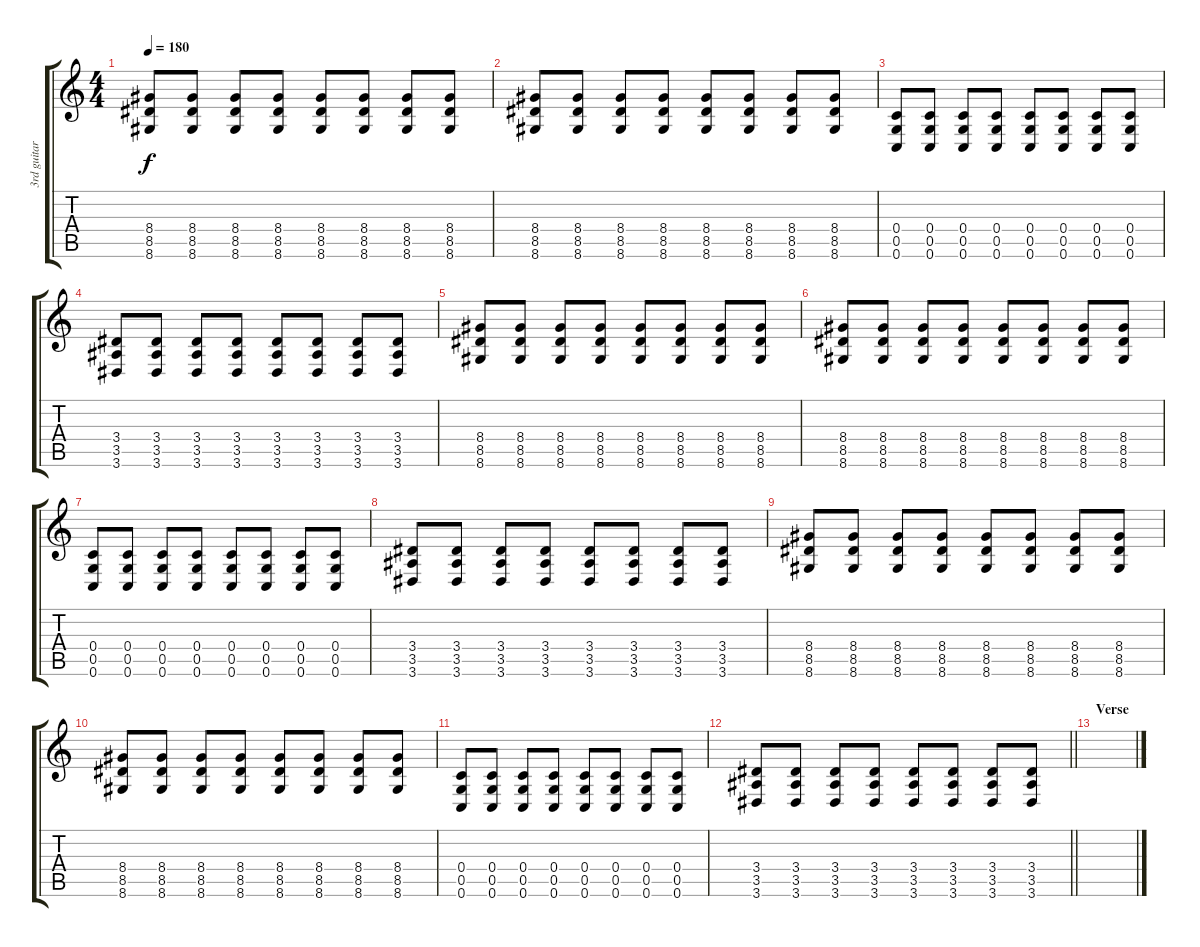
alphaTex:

\track ("3rd guitar" "3rd guitar") {instrument distortionguitar}
\staff {score tabs}
\tuning (D4 A3 F3 C3 G2 C2) {hide}
\ts (4 4)
\tempo 180
\clef g2
\ks c
(8.4 8.5 8.6).8{dy f} (8.4 8.5 8.6).8 (8.4 8.5 8.6).8 (8.4 8.5 8.6).8 (8.4 8.5 8.6).8 (8.4 8.5 8.6).8 (8.4 8.5 8.6).8 (8.4 8.5 8.6).8 |
(8.4 8.5 8.6).8 (8.4 8.5 8.6).8 (8.4 8.5 8.6).8 (8.4 8.5 8.6).8 (8.4 8.5 8.6).8 (8.4 8.5 8.6).8 (8.4 8.5 8.6).8 (8.4 8.5 8.6).8 |
(0.4 0.5 0.6).8 (0.4 0.5 0.6).8 (0.4 0.5 0.6).8 (0.4 0.5 0.6).8 (0.4 0.5 0.6).8 (0.4 0.5 0.6).8 (0.4 0.5 0.6).8 (0.4 0.5 0.6).8 |
(3.4 3.5 3.6).8 (3.4 3.5 3.6).8 (3.4 3.5 3.6).8 (3.4 3.5 3.6).8 (3.4 3.5 3.6).8 (3.4 3.5 3.6).8 (3.4 3.5 3.6).8 (3.4 3.5 3.6).8 |
(8.4 8.5 8.6).8 (8.4 8.5 8.6).8 (8.4 8.5 8.6).8 (8.4 8.5 8.6).8 (8.4 8.5 8.6).8 (8.4 8.5 8.6).8 (8.4 8.5 8.6).8 (8.4 8.5 8.6).8 |
(8.4 8.5 8.6).8 (8.4 8.5 8.6).8 (8.4 8.5 8.6).8 (8.4 8.5 8.6).8 (8.4 8.5 8.6).8 (8.4 8.5 8.6).8 (8.4 8.5 8.6).8 (8.4 8.5 8.6).8 |
(0.4 0.5 0.6).8 (0.4 0.5 0.6).8 (0.4 0.5 0.6).8 (0.4 0.5 0.6).8 (0.4 0.5 0.6).8 (0.4 0.5 0.6).8 (0.4 0.5 0.6).8 (0.4 0.5 0.6).8 |
(3.4 3.5 3.6).8 (3.4 3.5 3.6).8 (3.4 3.5 3.6).8 (3.4 3.5 3.6).8 (3.4 3.5 3.6).8 (3.4 3.5 3.6).8 (3.4 3.5 3.6).8 (3.4 3.5 3.6).8 |
(8.4 8.5 8.6).8 (8.4 8.5 8.6).8 (8.4 8.5 8.6).8 (8.4 8.5 8.6).8 (8.4 8.5 8.6).8 (8.4 8.5 8.6).8 (8.4 8.5 8.6).8 (8.4 8.5 8.6).8 |
(8.4 8.5 8.6).8 (8.4 8.5 8.6).8 (8.4 8.5 8.6).8 (8.4 8.5 8.6).8 (8.4 8.5 8.6).8 (8.4 8.5 8.6).8 (8.4 8.5 8.6).8 (8.4 8.5 8.6).8 |
(0.4 0.5 0.6).8 (0.4 0.5 0.6).8 (0.4 0.5 0.6).8 (0.4 0.5 0.6).8 (0.4 0.5 0.6).8 (0.4 0.5 0.6).8 (0.4 0.5 0.6).8 (0.4 0.5 0.6).8 |
\barLineRight lightlight
(3.4 3.5 3.6).8 (3.4 3.5 3.6).8 (3.4 3.5 3.6).8 (3.4 3.5 3.6).8 (3.4 3.5 3.6).8 (3.4 3.5 3.6).8 (3.4 3.5 3.6).8 (3.4 3.5 3.6).8 |
\section ("" "Verse")
